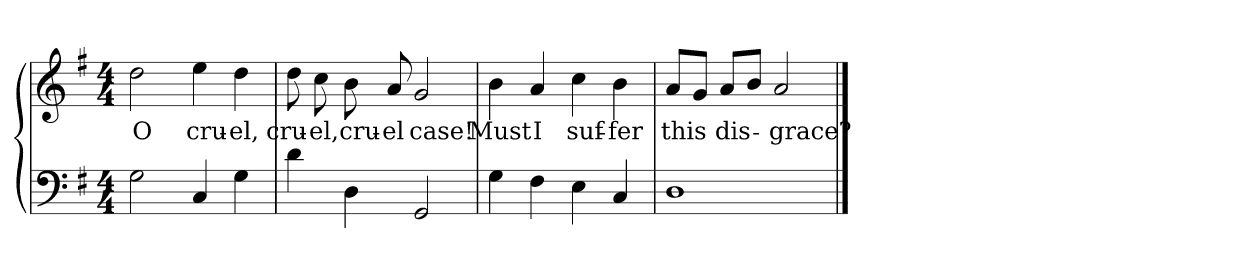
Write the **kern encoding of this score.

**kern	**kern	**text
*part2	*part1	*part1
*staff2	*staff1	*staff1
*clefF4	*clefG2	*
*k[f#]	*k[f#]	*
*G:	*G:	*
*M4/4	*M4/4	*
=1	=1	=1
2G\	2dd\	O
4C/	4ee\	cru-
4G\	4dd\	-el,
=2	=2	=2
4d\	8dd\	cru-
.	8cc\	-el,
4D\	8b\	cru-
.	8a/	-el
2GG/	2g/	case!
=3	=3	=3
4G\	4b\	Must
4F#\	4a/	I
4E\	4cc\	suf-
4C/	4b\	-fer
=4	=4	=4
1D\	8a/L	this
.	8g/J	.
.	8a/L	dis-
.	8b/J	.
.	2a/	-grace?
==	==	==
*-	*-	*-
